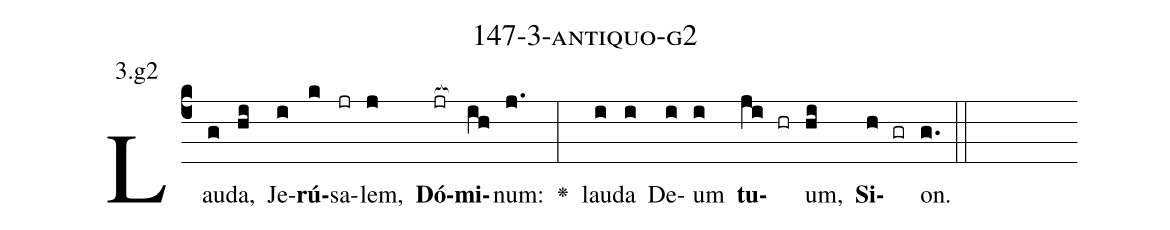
name: 147-3-antiquo-g2;
annotation: 3.g2;
%%
(c4)Lau(g)da,(hi) Je(i)<b>rú</b>(k)sa(jr)lem,(j) <b>Dó</b>(jr[ocb:1{])<b>mi</b>(ih[ocb:0}])num:(j.) <v>\greheightstar</v>(:) lau(i)da(i) De(i)um(i) <b>tu</b>(ji hr)um,(hi) <b>Si</b>(h gr)on.(g.) (::)


%E(i) u(i) o(ji) u(hi) a(h) e.(g.) (::)
